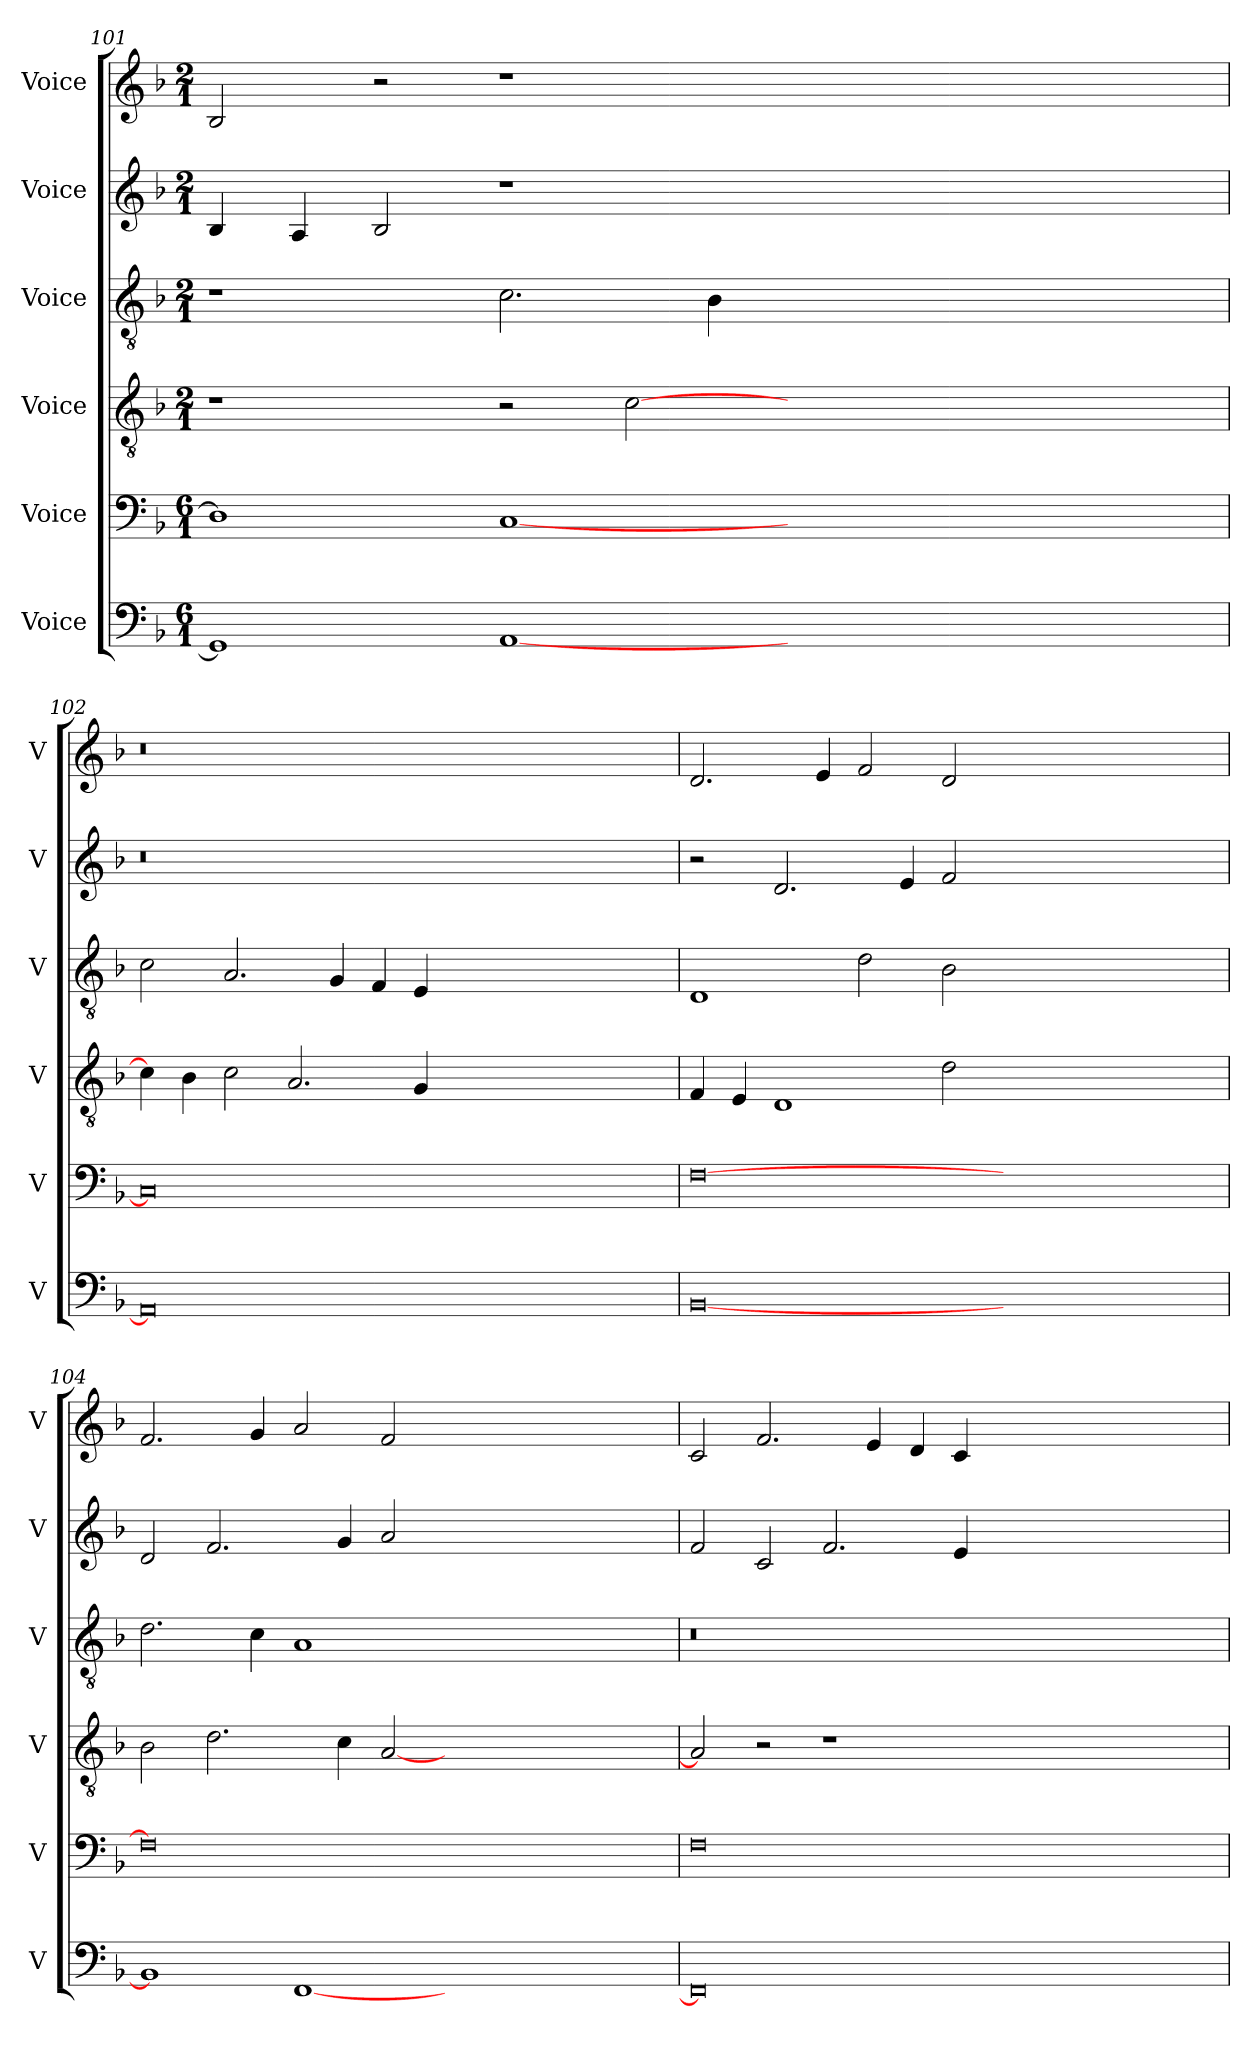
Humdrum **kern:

**kern	**kern	**kern	**kern	**kern	**kern
*part6	*part5	*part4	*part3	*part2	*part1
*staff6	*staff5	*staff4	*staff3	*staff2	*staff1
*I"Voice	*I"Voice	*I"Voice	*I"Voice	*I"Voice	*I"Voice
*I'V	*I'V	*I'V	*I'V	*I'V	*I'V
*clefF4	*clefF4	*clefGv2	*clefGv2	*clefG2	*clefG2
*k[b-]	*k[b-]	*k[b-]	*k[b-]	*k[b-]	*k[b-]
*M6/1	*M6/1	*M2/1	*M2/1	*M2/1	*M2/1
=101	=101	=101	=101	=101	=101
1GG]	1D]	1r	1r	4B-/	2B-/
.	.	.	.	4A/	.
.	.	.	.	2B-/	2r
[1AA	[1C	2r	2.c\	1r	1r
.	.	[2c\	.	.	.
.	.	.	4B-\	.	.
00ryy	00ryy	00ryy	00ryy	00ryy	00ryy
!!LO:LB:g=z
=102	=102	=102	=102	=102	=102
0AA]	0C]	4c\]	2c\	0r	0r
.	.	4B-\	.	.	.
.	.	2c\	2.A/	.	.
.	.	2.A/	.	.	.
.	.	.	4G/	.	.
.	.	.	4F/	.	.
.	.	4G/	4E/	.	.
00ryy	00ryy	00ryy	00ryy	00ryy	00ryy
=103	=103	=103	=103	=103	=103
[0BB-	[0F	4F/	1D	2r	2.d/
.	.	4E/	.	.	.
.	.	1D	.	2.d/	.
.	.	.	.	.	4e/
.	.	.	2d\	.	2f/
.	.	.	.	4e/	.
.	.	2d\	2B-\	2f/	2d/
00ryy	00ryy	00ryy	00ryy	00ryy	00ryy
!!LO:PB:g=z
=104	=104	=104	=104	=104	=104
1BB-]	0F]	2B-\	2.d\	2d/	2.f/
.	.	2.d\	.	2.f/	.
.	.	.	4c\	.	4g/
[1FF	.	.	1A	.	2a/
.	.	4c\	.	4g/	.
.	.	[2A/	.	2a/	2f/
00ryy	00ryy	00ryy	00ryy	00ryy	00ryy
=105	=105	=105	=105	=105	=105
0FF]	0F	2A/]	0r	2f/	2c/
.	.	2r	.	2c/	2.f/
.	.	1r	.	2.f/	.
.	.	.	.	.	4e/
.	.	.	.	.	4d/
.	.	.	.	4e/	4c/
00ryy	00ryy	00ryy	00ryy	00ryy	00ryy
=	=	=	=	=	=
*-	*-	*-	*-	*-	*-
